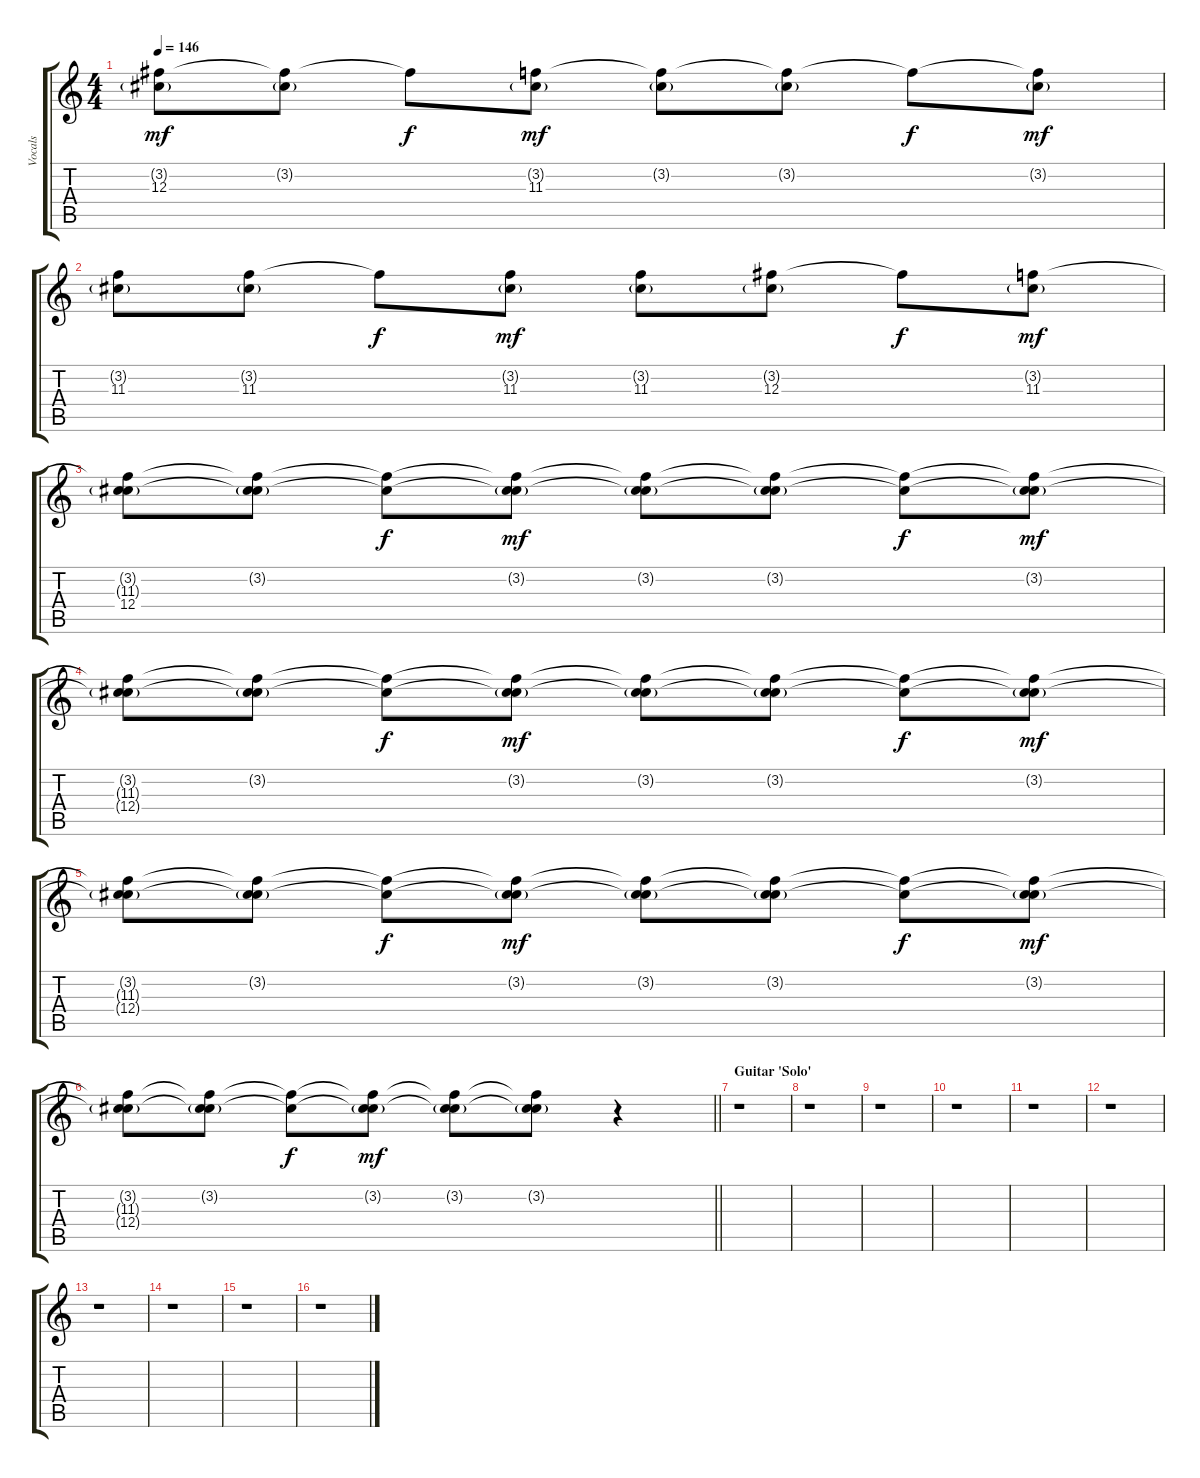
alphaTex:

\track ("Vocals" "Vocals") {instrument electricguitarclean}
\staff {score tabs}
\tuning (Eb4 Bb3 Gb3 Db3 Ab2 Db2) {hide}
\ts (4 4)
\tempo 146
\clef g2
\ks c
(3.2{g} 12.3).8{dy mf} (3.2{g} 12.3{t}).8 12.3{t}.8{dy f} (3.2{g} 11.3).8{dy mf} (3.2{g} 11.3{t}).8 (3.2{g} 11.3{t}).8 11.3{t}.8{dy f} (3.2{g} 11.3{t}).8{dy mf} |
(3.2{g} 11.3).8 (3.2{g} 11.3).8 11.3{t}.8{dy f} (3.2{g} 11.3).8{dy mf} (3.2{g} 11.3).8 (3.2{g} 12.3).8 12.3{t}.8{dy f} (3.2{g} 11.3).8{dy mf} |
(3.2{g} 11.3{t} 12.4{t}).8 (3.2{g} 11.3{t} 12.4{t}).8 (11.3{t} 12.4{t}).8{dy f} (3.2{g} 11.3{t} 12.4{t}).8{dy mf} (3.2{g} 11.3{t} 12.4{t}).8 (3.2{g} 11.3{t} 12.4{t}).8 (11.3{t} 12.4{t}).8{dy f} (3.2{g} 11.3{t} 12.4{t}).8{dy mf} |
(3.2{g} 11.3{t} 12.4{t}).8 (3.2{g} 11.3{t} 12.4{t}).8 (11.3{t} 12.4{t}).8{dy f} (3.2{g} 11.3{t} 12.4{t}).8{dy mf} (3.2{g} 11.3{t} 12.4{t}).8 (3.2{g} 11.3{t} 12.4{t}).8 (11.3{t} 12.4{t}).8{dy f} (3.2{g} 11.3{t} 12.4{t}).8{dy mf} |
(3.2{g} 11.3{t} 12.4{t}).8 (3.2{g} 11.3{t} 12.4{t}).8 (11.3{t} 12.4{t}).8{dy f} (3.2{g} 11.3{t} 12.4{t}).8{dy mf} (3.2{g} 11.3{t} 12.4{t}).8 (3.2{g} 11.3{t} 12.4{t}).8 (11.3{t} 12.4{t}).8{dy f} (3.2{g} 11.3{t} 12.4{t}).8{dy mf} |
\barLineRight lightlight
(3.2{g} 11.3{t} 12.4{t}).8 (3.2{g} 11.3{t} 12.4{t}).8 (11.3{t} 12.4{t}).8{dy f} (3.2{g} 11.3{t} 12.4{t}).8{dy mf} (3.2{g} 11.3{t} 12.4{t}).8 (3.2{g} 11.3{t} 12.4{t}).8 r.4 |
\section ("" "Guitar 'Solo'")
r.1 |
r.1 |
r.1 |
r.1 |
r.1 |
r.1 |
r.1 |
r.1 |
r.1 |
r.1
